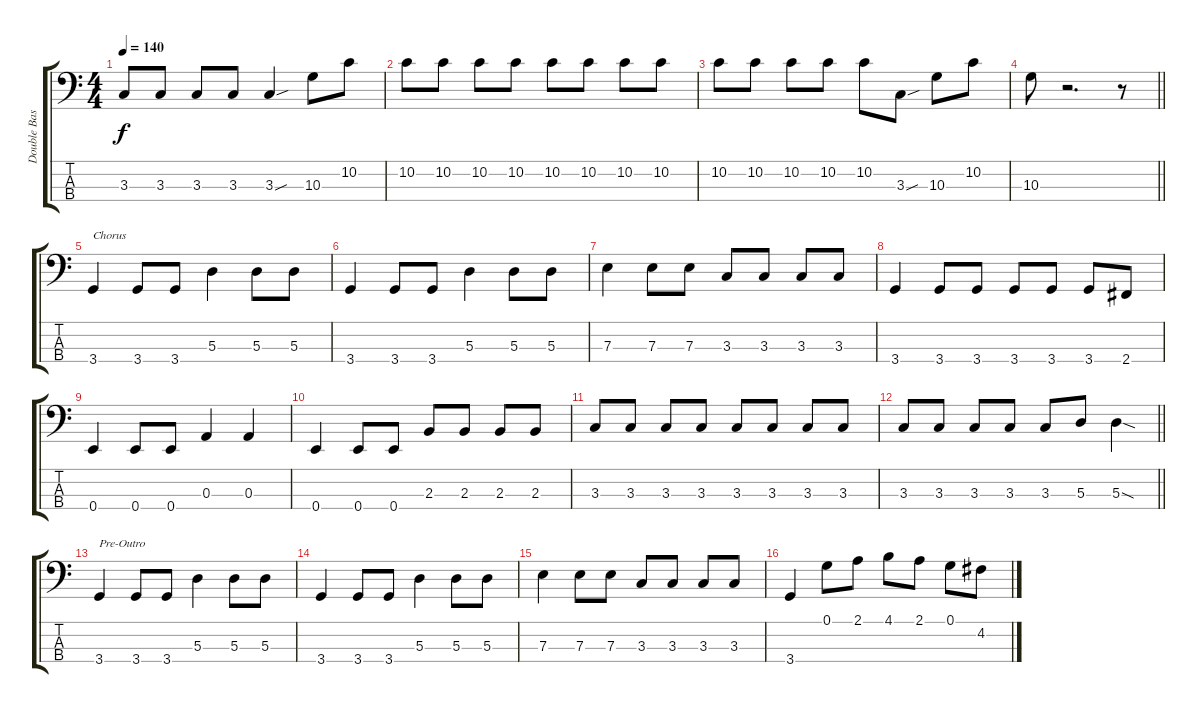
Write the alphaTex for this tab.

\track ("Double Bass" "Double Bas") {instrument fretlessbass}
\staff {score tabs}
\tuning (G2 D2 A1 E1) {hide}
\ts (4 4)
\tempo 140
\clef f4
\ks c
3.3.8{dy f} 3.3.8 3.3.8 3.3.8 3.3{sou}.4 10.3.8 10.2.8 |
10.2.8 10.2.8 10.2.8 10.2.8 10.2.8 10.2.8 10.2.8 10.2.8 |
10.2.8 10.2.8 10.2.8 10.2.8 10.2.8 3.3{sou}.8 10.3.8 10.2.8 |
\barLineRight lightlight
10.3.8 r.2{d} r.8 |
3.4.4{txt "Chorus"} 3.4.8 3.4.8 5.3.4 5.3.8 5.3.8 |
3.4.4 3.4.8 3.4.8 5.3.4 5.3.8 5.3.8 |
7.3.4 7.3.8 7.3.8 3.3.8 3.3.8 3.3.8 3.3.8 |
3.4.4 3.4.8 3.4.8 3.4.8 3.4.8 3.4.8 2.4.8 |
0.4.4 0.4.8 0.4.8 0.3.4 0.3.4 |
0.4.4 0.4.8 0.4.8 2.3.8 2.3.8 2.3.8 2.3.8 |
3.3.8 3.3.8 3.3.8 3.3.8 3.3.8 3.3.8 3.3.8 3.3.8 |
\barLineRight lightlight
3.3.8 3.3.8 3.3.8 3.3.8 3.3.8 5.3.8 5.3{sod}.4 |
3.4.4{txt "Pre-Outro"} 3.4.8 3.4.8 5.3.4 5.3.8 5.3.8 |
3.4.4 3.4.8 3.4.8 5.3.4 5.3.8 5.3.8 |
7.3.4 7.3.8 7.3.8 3.3.8 3.3.8 3.3.8 3.3.8 |
3.4.4 0.1.8 2.1.8 4.1.8 2.1.8 0.1.8 4.2.8
